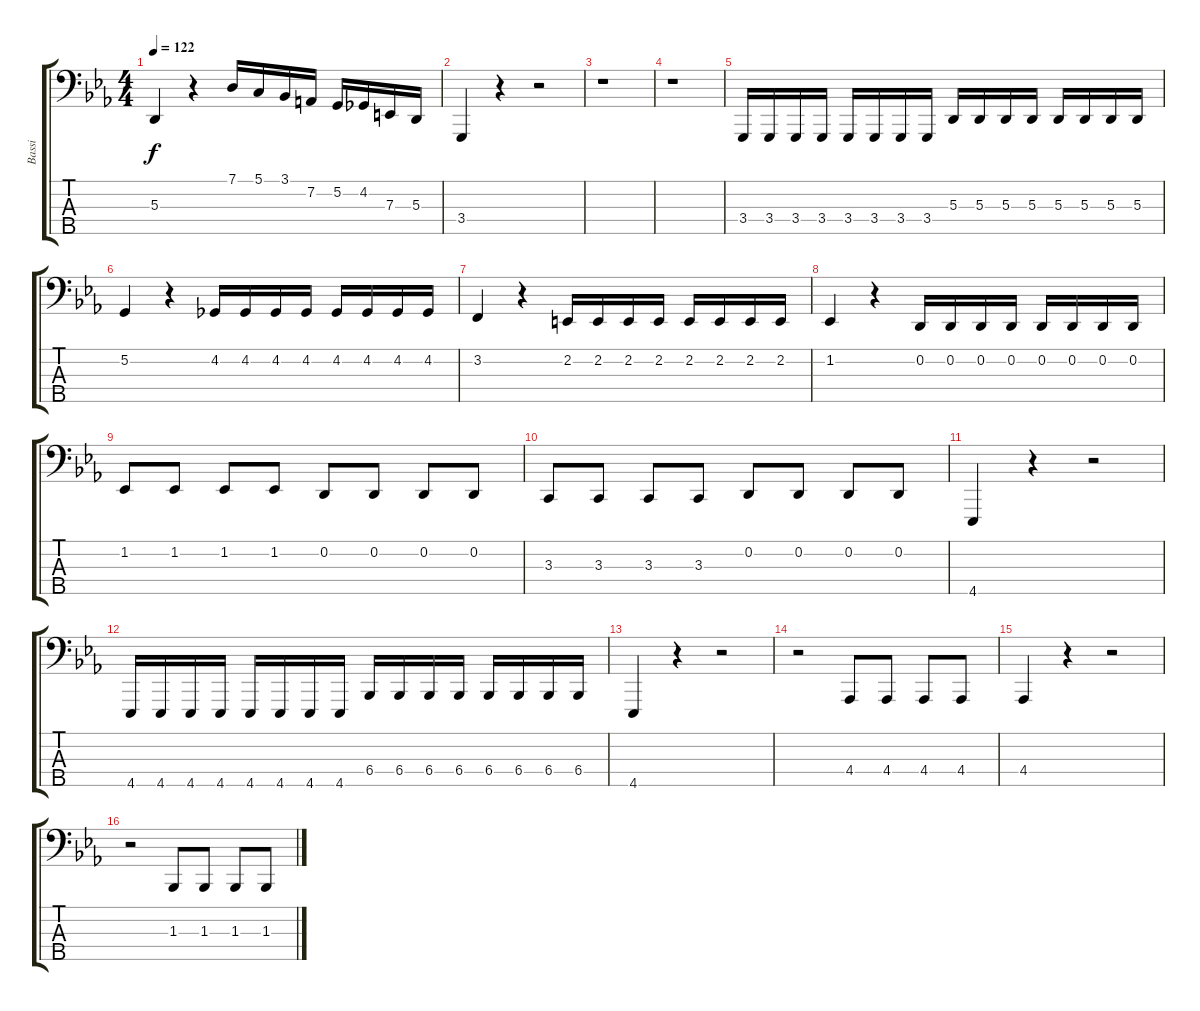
\track ("Bassi" "Bassi") {instrument cello}
\staff {score tabs}
\tuning (G2 D2 A1 E1 B0) {hide}
\ts (4 4)
\tempo 122
\clef f4
\ks eb
5.3.4{dy f} r.4 7.1.16 5.1.16 3.1.16 7.2.16 5.2.16 4.2.16 7.3.16 5.3.16 |
3.4.4 r.4 r.2 |
r.1 |
r.1 |
3.4.16 3.4.16 3.4.16 3.4.16 3.4.16 3.4.16 3.4.16 3.4.16 5.3.16 5.3.16 5.3.16 5.3.16 5.3.16 5.3.16 5.3.16 5.3.16 |
5.2.4 r.4 4.2.16 4.2.16 4.2.16 4.2.16 4.2.16 4.2.16 4.2.16 4.2.16 |
3.2.4 r.4 2.2.16 2.2.16 2.2.16 2.2.16 2.2.16 2.2.16 2.2.16 2.2.16 |
1.2.4 r.4 0.2.16 0.2.16 0.2.16 0.2.16 0.2.16 0.2.16 0.2.16 0.2.16 |
1.2.8 1.2.8 1.2.8 1.2.8 0.2.8 0.2.8 0.2.8 0.2.8 |
3.3.8 3.3.8 3.3.8 3.3.8 0.2.8 0.2.8 0.2.8 0.2.8 |
4.5.4 r.4 r.2 |
4.5.16 4.5.16 4.5.16 4.5.16 4.5.16 4.5.16 4.5.16 4.5.16 6.4.16 6.4.16 6.4.16 6.4.16 6.4.16 6.4.16 6.4.16 6.4.16 |
4.5.4 r.4 r.2 |
r.2 4.4.8 4.4.8 4.4.8 4.4.8 |
4.4.4 r.4 r.2 |
r.2 1.3.8 1.3.8 1.3.8 1.3.8
